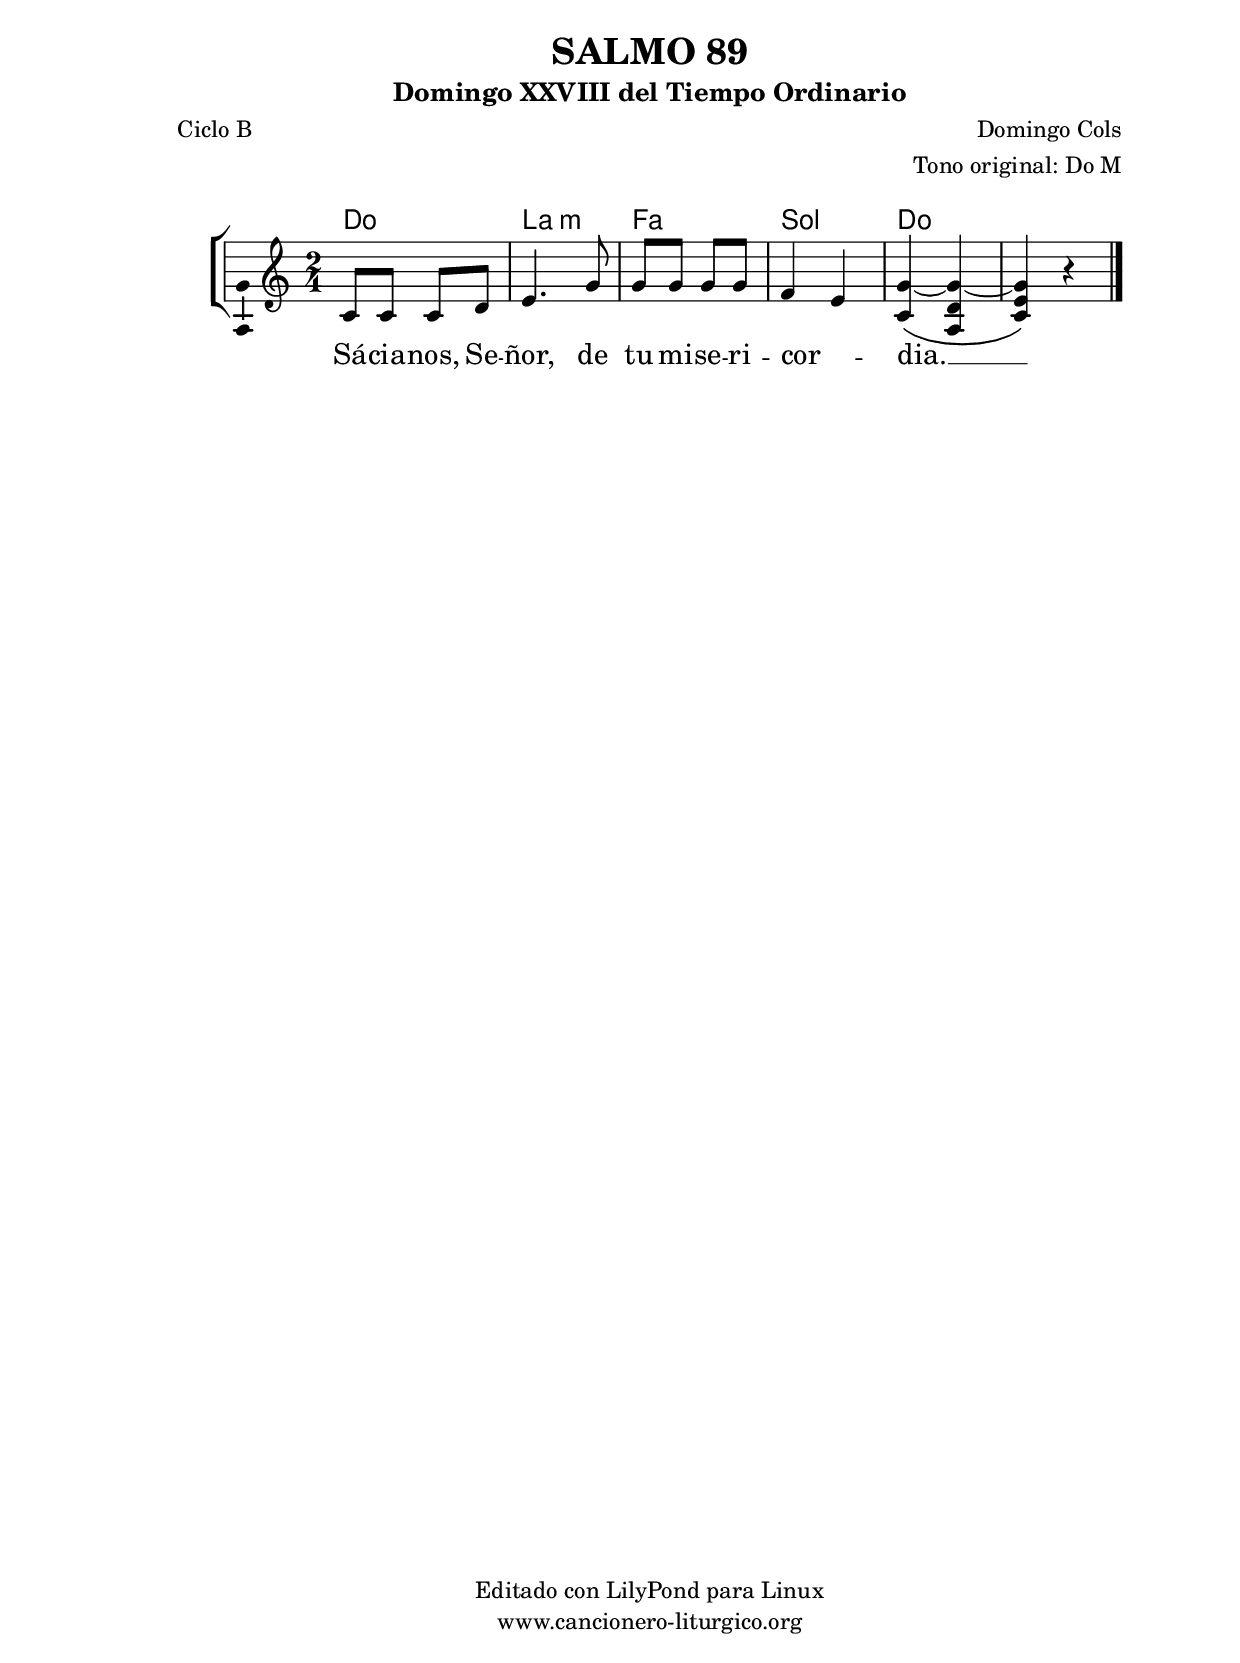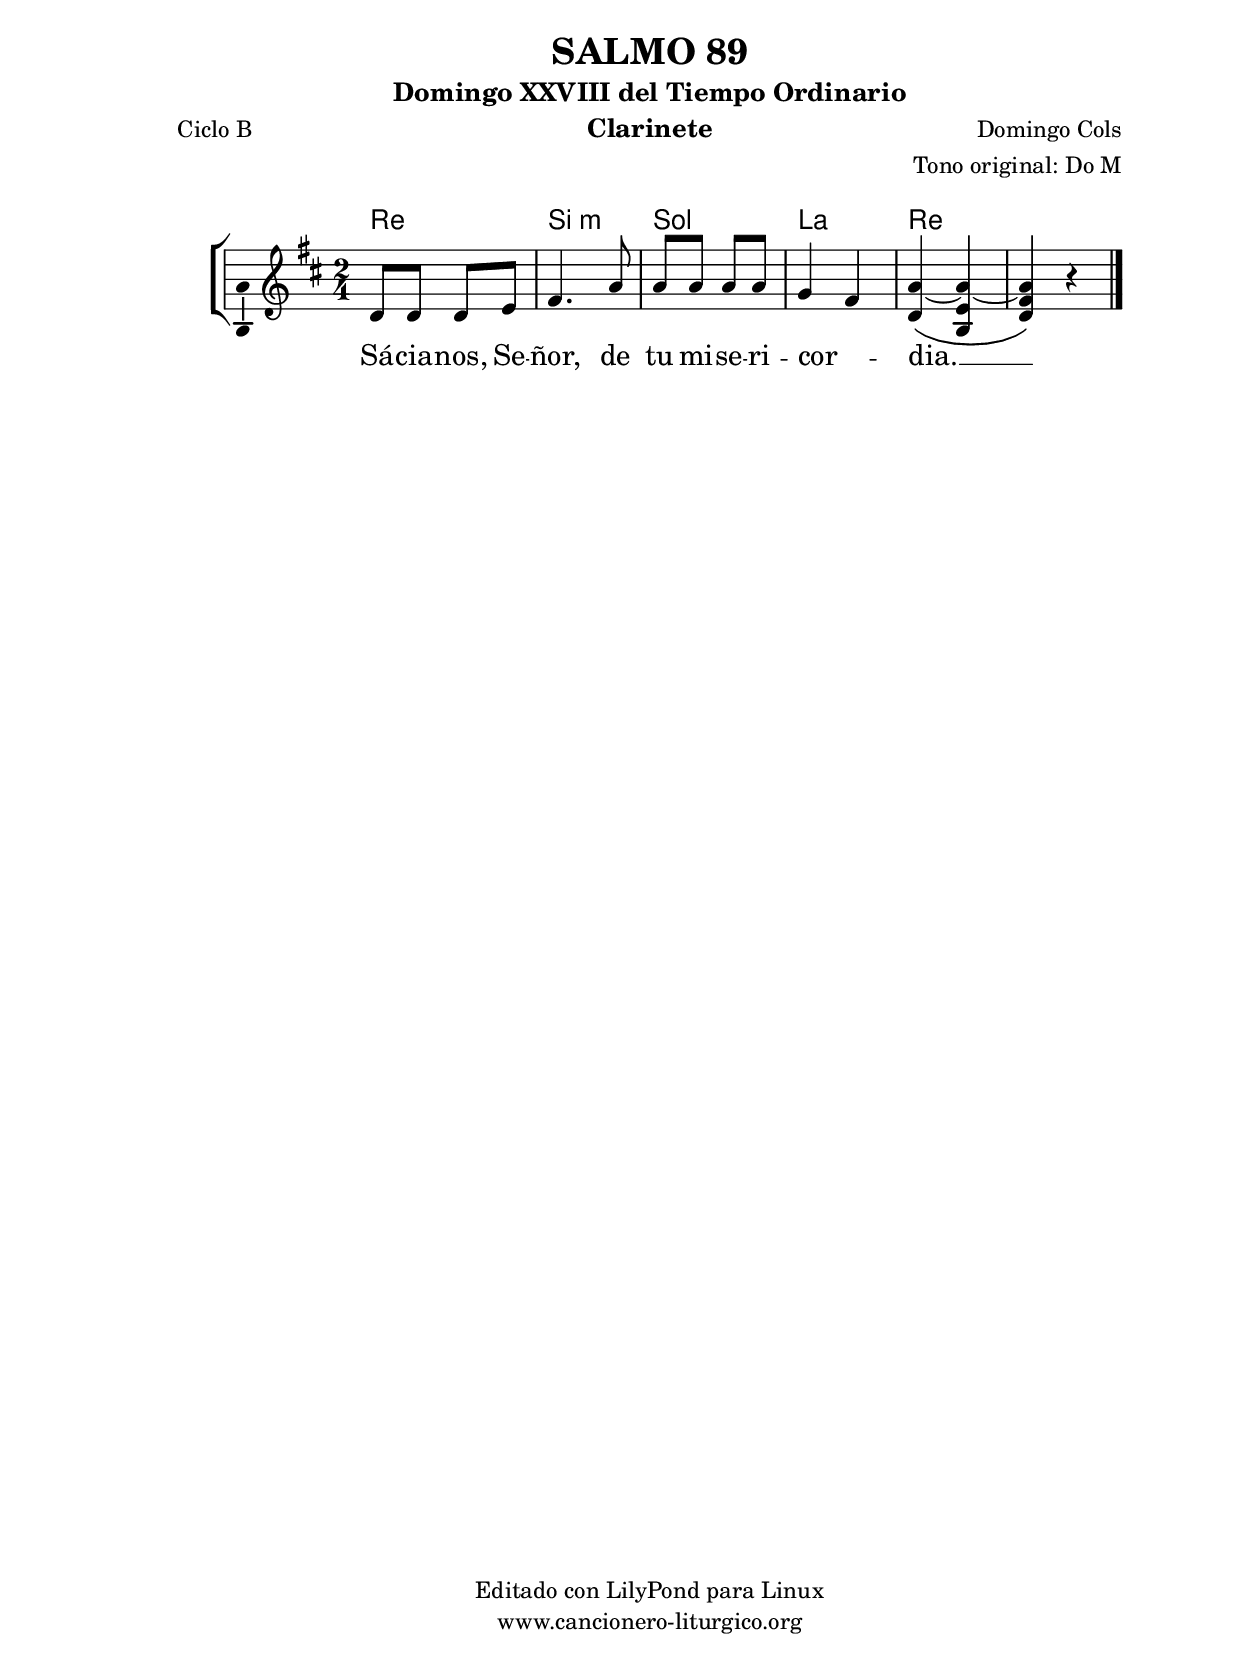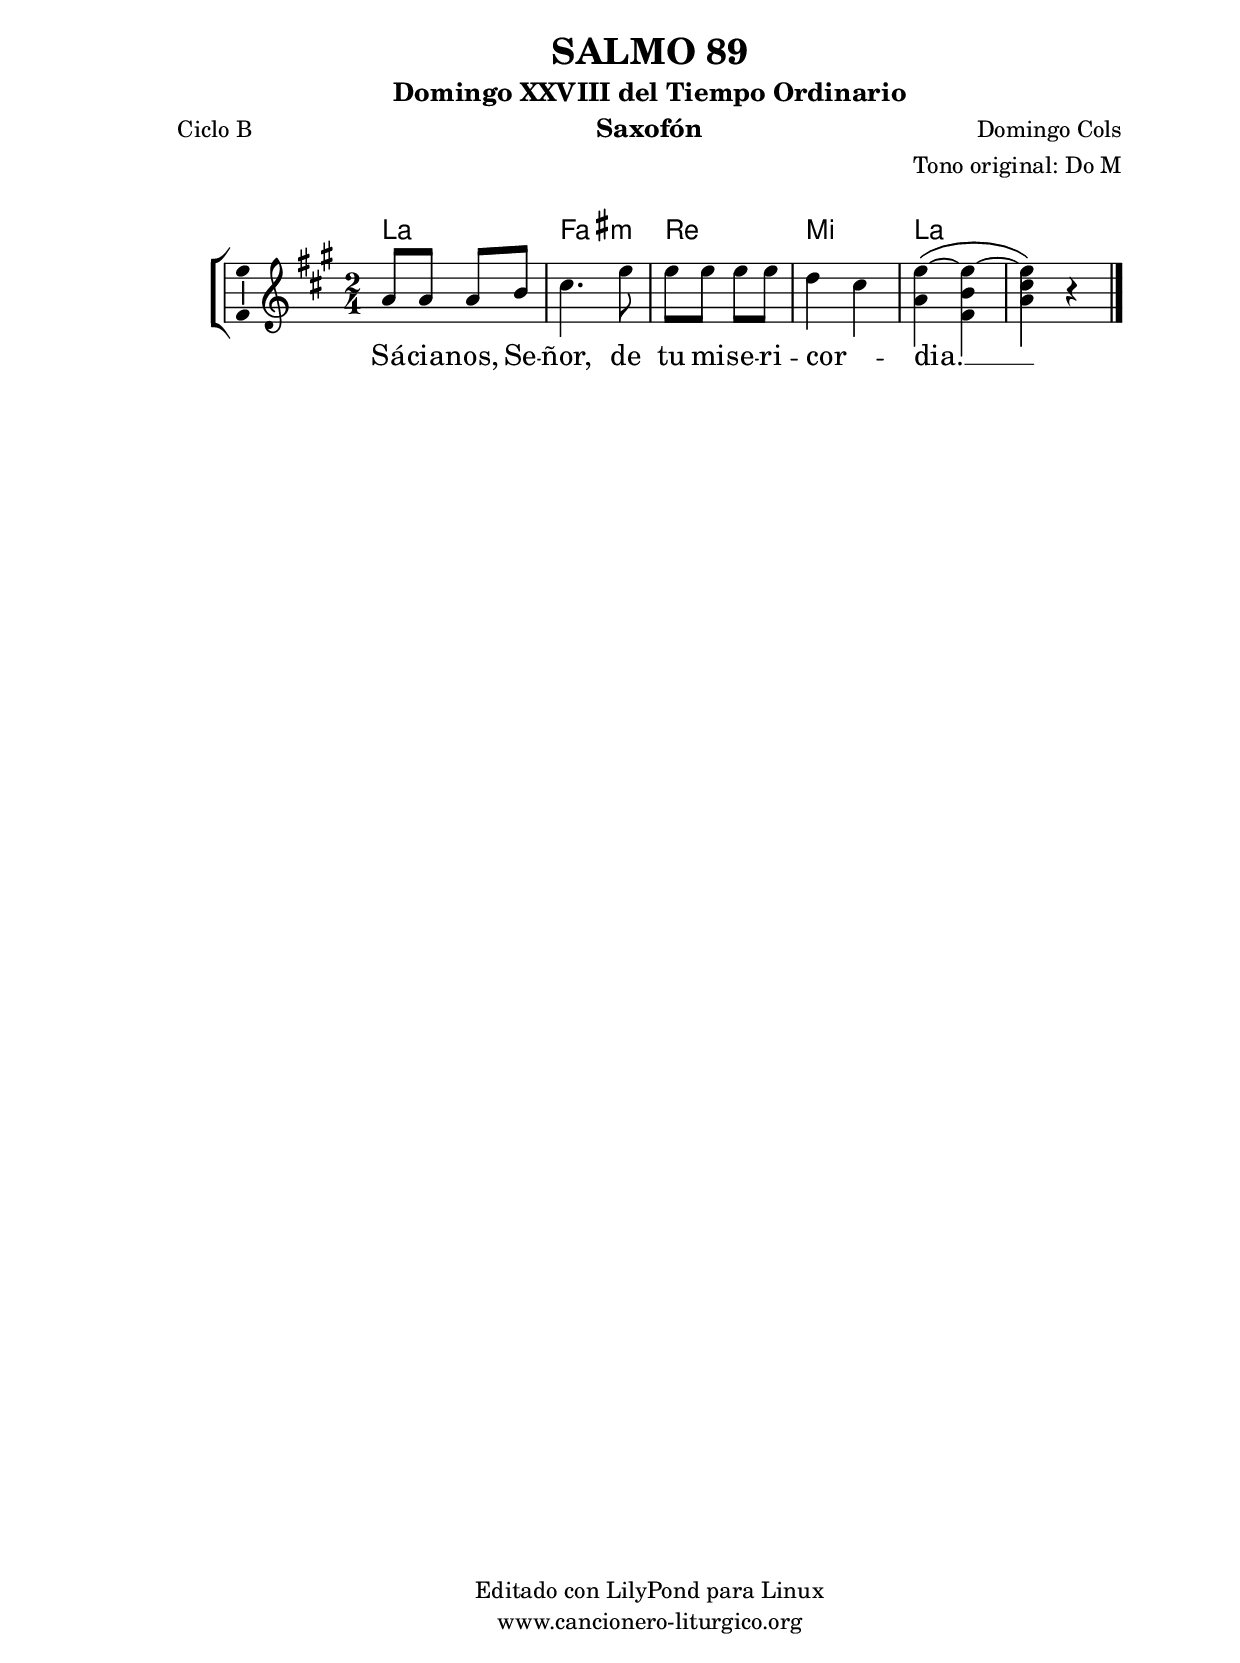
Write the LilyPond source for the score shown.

%
%para convertir .midi en .wav:
%timidity filename.midi -Ow -o finename.wav
%
%
%Para convertir de .wav a .mp3:
%lame -h -m j filename.wav
%
%
%para escuchar el midi:
%timidity nombrefichero.midi
%


%versión de lilypond para la que se ha escrito esta partitura:
\version "2.16.0"

	%Tamaño papel
	#(set-default-paper-size "a4")
	%Tamaño partitura
	#(set-global-staff-size 20)
	%No responde al pulsar sobre una nota
	#(ly:set-option 'point-and-click #f)

%parámetros del encabezamiento:
\header {
	title = "SALMO 89"
	subtitle = "Domingo XXVIII del Tiempo Ordinario"
	composer = "Domingo Cols"
	poet = "Ciclo B"
	meter = ""
	arranger = "Tono original: Do M"
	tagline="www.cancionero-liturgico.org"
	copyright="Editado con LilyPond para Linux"
	}

%parámetros asociados al papel:
\paper  {
	oddHeaderMarkup = \markup {\fill-line { \on-the-fly #not-first-page \fromproperty #'header:title \on-the-fly #not-first-page \fromproperty #'header:composer }}
	evenHeaderMarkup = \markup {\fill-line { \fromproperty #'header:composer \fromproperty #'header:title }}
	#(set-paper-size "a4")
	print-page-number = ##f
	first-page-number = 1
	print-first-page-number = ##f
%	head-separation = 3.0 \cm
	top-margin = 2.0 \cm
	bottom-margin = 0.5\cm
%%%	bottom-margin = -1.0\cm
	left-margin = 3.0 \cm
	line-width = 16.0 \cm 
	indent = 8\mm
	interscoreline = 2.\mm
	between-system-space = 15\mm
%	para que las partituras no llenen la hoja:
	ragged-bottom = ##t
%	idem para la última hoja:
	ragged-last-bottom = ##f
%	para que las partituras llenen el ancho del papel:
	ragged-last = ##f
	after-title-space = 2.5 \cm
%page-count=1
%system-count=2

	%Flexible Vertical Spacing
%	markup-markup-spacing =
%	#'((basic-distance . 15) (minimum-distance . 15) (padding . 3))
	markup-system-spacing =
	#'((basic-distance . 15) (minimum-distance . 15) (padding . 3))
	system-system-spacing =
	#'((basic-distance . 15) (minimum-distance . 15) (padding . 3))
	score-system-spacing =
	#'((basic-distance . 15) (minimum-distance . 15) (padding . 5))
%	top-system-spacing = % header
%	#'((basic-distance . 8) (minimum-distance . 0) (padding . 3))
%	top-markup-spacing =
%	#'((basic-distance . 20) (minimum-distance . 20) (padding . 3))
	last-bottom-spacing = % footer
	#'((basic-distance . 5) (minimum-distance . 5) (padding . 3))
%	score-markup-spacing =
%	#'((basic-distance . 16) (minimum-distance . 13) (padding . 3))

	}


%parámetros que afectan a toda la partitura:
global =  {
	%clave de sol (G):
	\clef G
	%armadura:
%	\transpose g f
	\key c \major
	\tempo 4=100
	\set Score.tempoHideNote = ##t
	}


acordes = {
	\italianChords
	\chordmode {
%	\transpose g f
{

c2 a:m f g c
s2

	}
	}
}

melodia = 
%	\transpose g f
{
	\relative c'{

\time 2/4

c8 c c d
e4. g8
g8 g g g
f4 e
<<
{
g4~g~
g4
}
{
s4 \(d
e4\)
}
{
c4 \(a4
c4\)
}
>>
r4

	\bar "|."
	}
	}


texto = \lyricmode {
Sá -- cia -- nos, Se -- ñor, de tu mi -- se -- ri -- cor -- _ dia. __
	}


acordesStaff = \context ChordNames = acordesStaff <<
	\set chordChanges = ##t
	\acordes
	>>


vozStaff = \context Voice = vozStaff
\with {\consists "Ambitus_engraver"}
<<
%	\set Staff.instrumentName = ""
%	\set Staff.shortInstrumentName = ""
%	\set Staff.midiInstrument = #"clarinet"
%	\set Staff.midiInstrument = #"cello"
%	\set Staff.midiInstrument = #"flute"
	\set Staff.midiInstrument = #"electric guitar (jazz)"
%	\set Staff.midiInstrument = #"english horn"
%	\set Staff.midiInstrument = #"violin"
%	\set Staff.midiInstrument = #"glockenspiel"
	\set Staff.midiMinimumVolume = #0.7
	\set Staff.midiMaximumVolume = #0.9
	\global
	\melodia
	>>


textoStaff = \context Lyrics = textoStaff <<
	\lyricsto vozStaff \texto
	>>

\book {
	\score {
		\context ChoirStaff {
			\override StaffGroup.SystemStartBracket #'collapse-height = #1
			\override Score.SystemStartBar #'collapse-height = #1
			<<
			\acordesStaff
			\vozStaff
			\textoStaff
			>>
			}
		\layout {
	    		\context {
				\Lyrics
				\override LyricText #'font-size = #2
				}
	   		 \context {
				\Score
				%fontSize = #3
				\override StaffSymbol #'staff-space = #(magstep +3)
				%\override Beam #'thickness = #0.55
				%\override SpacingSpanner #'spacing-increment = #1.0
				%\override Slur #'height-limit = #1.5
				}
			}
		}
	\score {
		\unfoldRepeats
		\context ChoirStaff {
			<<
			\acordesStaff
			\vozStaff
			>>
			}
		\midi {
	  		\context {
	  			\Score
				tempoWholesPerMinute = #(ly:make-moment 70 4)
				}
			}
		}
	}

%Partitura para clarinete
#(define output-suffix "C")
\book {
	\header{
		instrument = "Clarinete"
		}
	\score {
		\context ChoirStaff {
			\override StaffGroup.SystemStartBracket #'collapse-height = #1
			\override Score.SystemStartBar #'collapse-height = #1
\transpose c d
			<<
			\acordesStaff
			\vozStaff
			\textoStaff
			>>
			}
		\layout {
	    		\context {
				\Lyrics
				\override LyricText #'font-size = #2
				}
	   		 \context {
				\Score
				%fontSize = #3
				\override StaffSymbol #'staff-space = #(magstep +3)
				%\override Beam #'thickness = #0.55
				%\override SpacingSpanner #'spacing-increment = #1.0
				%\override Slur #'height-limit = #1.5
				}
			}
		}
	}

%Partitura para saxofón
#(define output-suffix "S")
\book {
	\header{
		instrument = "Saxofón"
		}
	\score {
		\context ChoirStaff {
			\override StaffGroup.SystemStartBracket #'collapse-height = #1
			\override Score.SystemStartBar #'collapse-height = #1
\transpose c a
			<<
			\acordesStaff
			\vozStaff
			\textoStaff
			>>
			}
		\layout {
	    		\context {
				\Lyrics
				\override LyricText #'font-size = #2
				}
	   		 \context {
				\Score
				%fontSize = #3
				\override StaffSymbol #'staff-space = #(magstep +3)
				%\override Beam #'thickness = #0.55
				%\override SpacingSpanner #'spacing-increment = #1.0
				%\override Slur #'height-limit = #1.5
				}
			}
		}
	}

